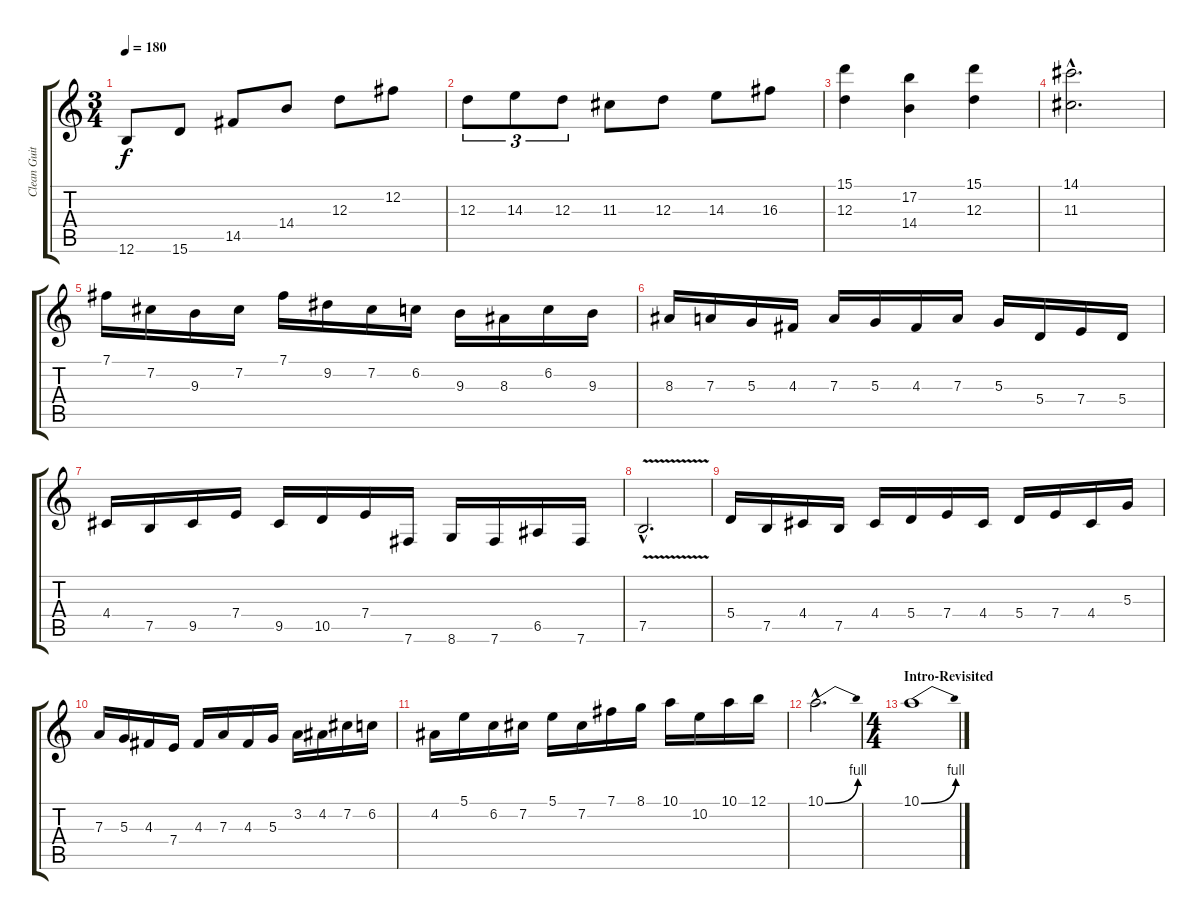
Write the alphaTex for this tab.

\track ("Clean Guitar 1" "Clean Guit") {instrument electricguitarclean}
\staff {score tabs}
\tuning (B3 Gb3 D3 A2 E2 B1) {hide}
\ts (3 4)
\tempo 180
\clef g2
\ks c
12.6.8{dy f instrument overdrivenguitar} 15.6.8 14.5.8 14.4.8 12.3.8 12.2.8 |
12.3.8{tu (3 2) instrument overdrivenguitar} 14.3.8{tu (3 2)} 12.3.8{tu (3 2)} 11.3.8 12.3.8 14.3.8 16.3.8 |
(15.1 12.3).4{instrument overdrivenguitar} (17.2 14.4).4 (15.1 12.3).4 |
(14.1{hac} 11.3{hac}).2{d instrument overdrivenguitar} |
7.1.16{instrument overdrivenguitar} 7.2.16 9.3.16 7.2.16 7.1.16 9.2.16 7.2.16 6.2.16 9.3.16 8.3.16 6.2.16 9.3.16 |
8.3.16{instrument overdrivenguitar} 7.3.16 5.3.16 4.3.16 7.3.16 5.3.16 4.3.16 7.3.16 5.3.16 5.4.16 7.4.16 5.4.16 |
4.4.16{instrument overdrivenguitar} 7.5.16 9.5.16 7.4.16 9.5.16 10.5.16 7.4.16 7.6.16 8.6.16 7.6.16 6.5.16 7.6.16 |
7.5{v hac}.2{d instrument overdrivenguitar} |
5.4.16{instrument overdrivenguitar} 7.5.16 4.4.16 7.5.16 4.4.16 5.4.16 7.4.16 4.4.16 5.4.16 7.4.16 4.4.16 5.3.16 |
7.3.16{instrument overdrivenguitar} 5.3.16 4.3.16 7.4.16 4.3.16 7.3.16 4.3.16 5.3.16 3.2.16 4.2.16 7.2.16 6.2.16 |
4.2.16{instrument overdrivenguitar} 5.1.16 6.2.16 7.2.16 5.1.16 7.2.16 7.1.16 8.1.16 10.1.16 10.2.16 10.1.16 12.1.16 |
10.1{be (bend 0 0 60 4) hac}.2{d instrument overdrivenguitar} |
\ts (4 4)
\section ("" "Intro-Revisited")
10.1{be (bend 0 0 60 4)}.1{instrument overdrivenguitar}
